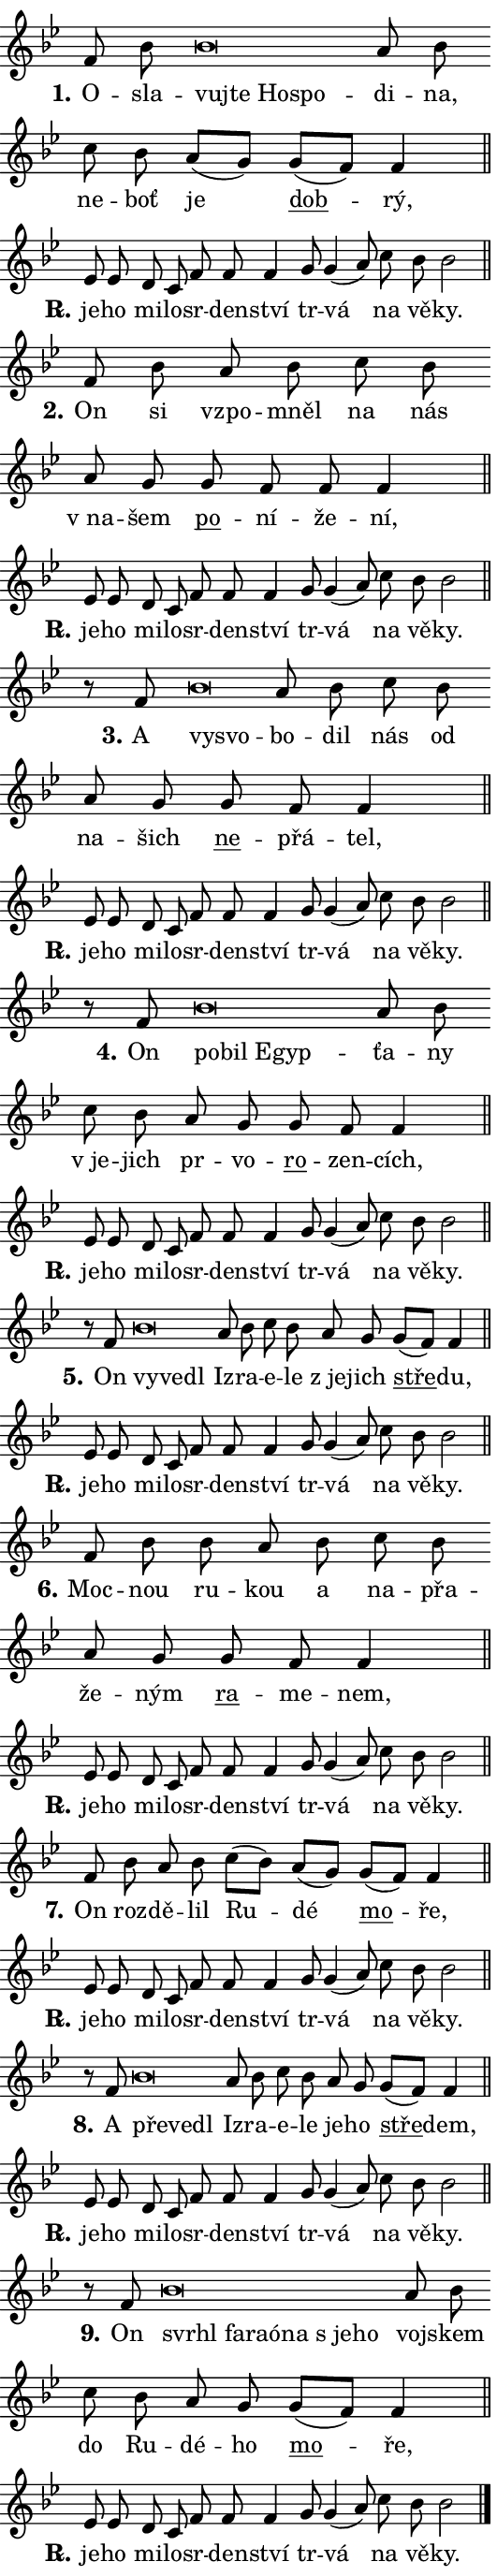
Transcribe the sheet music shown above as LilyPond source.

\version "2.24.0"
\header { tagline = "" }
\paper {
  indent = 0\cm
  top-margin = 0\cm
  right-margin = 0.13\cm % to fit lyric hyphens
  bottom-margin = 0\cm
  left-margin = 0\cm
  paper-width = 9\cm
  page-breaking = #ly:one-page-breaking
  system-system-spacing.basic-distance = #11
  score-system-spacing.basic-distance = #11
  ragged-last = ##f
}


%% Author: Thomas Morley
%% https://lists.gnu.org/archive/html/lilypond-user/2020-05/msg00002.html
#(define (line-position grob)
"Returns position of @var[grob} in current system:
   @code{'start}, if at first time-step
   @code{'end}, if at last time-step
   @code{'middle} otherwise
"
  (let* ((col (ly:item-get-column grob))
         (ln (ly:grob-object col 'left-neighbor))
         (rn (ly:grob-object col 'right-neighbor))
         (col-to-check-left (if (ly:grob? ln) ln col))
         (col-to-check-right (if (ly:grob? rn) rn col))
         (break-dir-left
           (and
             (ly:grob-property col-to-check-left 'non-musical #f)
             (ly:item-break-dir col-to-check-left)))
         (break-dir-right
           (and
             (ly:grob-property col-to-check-right 'non-musical #f)
             (ly:item-break-dir col-to-check-right))))
        (cond ((eqv? 1 break-dir-left) 'start)
              ((eqv? -1 break-dir-right) 'end)
              (else 'middle))))

#(define (tranparent-at-line-position vctor)
  (lambda (grob)
  "Relying on @code{line-position} select the relevant enry from @var{vctor}.
Used to determine transparency,"
    (case (line-position grob)
      ((end) (not (vector-ref vctor 0)))
      ((middle) (not (vector-ref vctor 1)))
      ((start) (not (vector-ref vctor 2))))))

noteHeadBreakVisibility =
#(define-music-function (break-visibility)(vector?)
"Makes @code{NoteHead}s transparent relying on @var{break-visibility}"
#{
  \override NoteHead.transparent =
    #(tranparent-at-line-position break-visibility)
#})

#(define delete-ledgers-for-transparent-note-heads
  (lambda (grob)
    "Reads whether a @code{NoteHead} is transparent.
If so this @code{NoteHead} is removed from @code{'note-heads} from
@var{grob}, which is supposed to be @code{LedgerLineSpanner}.
As a result ledgers are not printed for this @code{NoteHead}"
    (let* ((nhds-array (ly:grob-object grob 'note-heads))
           (nhds-list
             (if (ly:grob-array? nhds-array)
                 (ly:grob-array->list nhds-array)
                 '()))
           ;; Relies on the transparent-property being done before
           ;; Staff.LedgerLineSpanner.after-line-breaking is executed.
           ;; This is fragile ...
           (to-keep
             (remove
               (lambda (nhd)
                 (ly:grob-property nhd 'transparent #f))
               nhds-list)))
      ;; TODO find a better method to iterate over grob-arrays, similiar
      ;; to filter/remove etc for lists
      ;; For now rebuilt from scratch
      (set! (ly:grob-object grob 'note-heads)  '())
      (for-each
        (lambda (nhd)
          (ly:pointer-group-interface::add-grob grob 'note-heads nhd))
        to-keep))))

squashNotes = {
  \override NoteHead.X-extent = #'(-0.2 . 0.2)
  \override NoteHead.Y-extent = #'(-0.75 . 0)
  \override NoteHead.stencil =
    #(lambda (grob)
       (let ((pos (ly:grob-property grob 'staff-position)))
         (begin
           (if (< pos -7) (display "ERROR: Lower brevis then expected\n") (display ""))
           (if (<= pos -6) ly:text-interface::print ly:note-head::print))))
}
unSquashNotes = {
  \revert NoteHead.X-extent
  \revert NoteHead.Y-extent
  \revert NoteHead.stencil
}

hideNotes = \noteHeadBreakVisibility #begin-of-line-visible
unHideNotes = \noteHeadBreakVisibility #all-visible

% work-around for resetting accidentals
% https://lilypond.org/doc/v2.23/Documentation/notation/displaying-rhythms#unmetered-music
cadenzaMeasure = {
  \cadenzaOff
  \partial 1024 s1024
  \cadenzaOn
}

#(define-markup-command (accent layout props text) (markup?)
  "Underline accented syllable"
  (interpret-markup layout props
    #{\markup \override #'(offset . 4.3) \underline { #text }#}))

responsum = \markup \concat {
  "R" \hspace #-1.05 \path #0.1 #'((moveto 0 0.07) (lineto 0.9 0.8)) \hspace #0.05 "."
}

spaceSize = #0.6828661417322834 % exact space size for TeX Gyre Schola

\layout {
  \context {
    \Staff
    \remove "Time_signature_engraver"
    \override LedgerLineSpanner.after-line-breaking = #delete-ledgers-for-transparent-note-heads
  }
  \context {
    \Lyrics {
      \override LyricSpace.minimum-distance = \spaceSize
      \override LyricText.font-name = #"TeX Gyre Schola"
      \override LyricText.font-size = 1
      \override StanzaNumber.font-name = #"TeX Gyre Schola Bold"
      \override StanzaNumber.font-size = 1
    }
  }
  \context {
    \Score 
    \override NoteHead.text =
      #(lambda (grob) 
        (let ((pos (ly:grob-property grob 'staff-position)))
          #{\markup {
            \combine
              \halign #-0.55 \raise #(if (= pos -6) 0 0.5) \override #'(thickness . 2) \draw-line #'(3.2 . 0)
              \musicglyph "noteheads.sM1"
          }#}))
  }
}

% magnetic-lyrics.ily
%
%   written by
%     Jean Abou Samra <jean@abou-samra.fr>
%     Werner Lemberg <wl@gnu.org>
%
%   adapted by
%     Jiri Hon <jiri.hon@gmail.com>
%
% Version 2022-Apr-15

% https://www.mail-archive.com/lilypond-user@gnu.org/msg149350.html

#(define (Left_hyphen_pointer_engraver context)
   "Collect syllable-hyphen-syllable occurrences in lyrics and store
them in properties.  This engraver only looks to the left.  For
example, if the lyrics input is @code{foo -- bar}, it does the
following.

@itemize @bullet
@item
Set the @code{text} property of the @code{LyricHyphen} grob between
@q{foo} and @q{bar} to @code{foo}.

@item
Set the @code{left-hyphen} property of the @code{LyricText} grob with
text @q{foo} to the @code{LyricHyphen} grob between @q{foo} and
@q{bar}.
@end itemize

Use this auxiliary engraver in combination with the
@code{lyric-@/text::@/apply-@/magnetic-@/offset!} hook."
   (let ((hyphen #f)
         (text #f))
     (make-engraver
      (acknowledgers
       ((lyric-syllable-interface engraver grob source-engraver)
        (set! text grob)))
      (end-acknowledgers
       ((lyric-hyphen-interface engraver grob source-engraver)
        ;(when (not (grob::has-interface grob 'lyric-space-interface))
          (set! hyphen grob)));)
      ((stop-translation-timestep engraver)
       (when (and text hyphen)
         (ly:grob-set-object! text 'left-hyphen hyphen))
       (set! text #f)
       (set! hyphen #f)))))

#(define (lyric-text::apply-magnetic-offset! grob)
   "If the space between two syllables is less than the value in
property @code{LyricText@/.details@/.squash-threshold}, move the right
syllable to the left so that it gets concatenated with the left
syllable.

Use this function as a hook for
@code{LyricText@/.after-@/line-@/breaking} if the
@code{Left_@/hyphen_@/pointer_@/engraver} is active."
   (let ((hyphen (ly:grob-object grob 'left-hyphen #f)))
     (when hyphen
       (let ((left-text (ly:spanner-bound hyphen LEFT)))
         (when (grob::has-interface left-text 'lyric-syllable-interface)
           (let* ((common (ly:grob-common-refpoint grob left-text X))
                  (this-x-ext (ly:grob-extent grob common X))
                  (left-x-ext
                   (begin
                     ;; Trigger magnetism for left-text.
                     (ly:grob-property left-text 'after-line-breaking)
                     (ly:grob-extent left-text common X)))
                  ;; `delta` is the gap width between two syllables.
                  (delta (- (interval-start this-x-ext)
                            (interval-end left-x-ext)))
                  (details (ly:grob-property grob 'details))
                  (threshold (assoc-get 'squash-threshold details 0.2)))
             (when (< delta threshold)
               (let* (;; We have to manipulate the input text so that
                      ;; ligatures crossing syllable boundaries are not
                      ;; disabled.  For languages based on the Latin
                      ;; script this is essentially a beautification.
                      ;; However, for non-Western scripts it can be a
                      ;; necessity.
                      (lt (ly:grob-property left-text 'text))
                      (rt (ly:grob-property grob 'text))
                      (is-space (grob::has-interface hyphen 'lyric-space-interface))
                      (space (if is-space " " ""))
                      (extra-delta (if is-space spaceSize 0))
                      ;; Append new syllable.
                      (ltrt-space (if (and (string? lt) (string? rt))
                                (string-append lt space rt)
                                (make-concat-markup (list lt space rt))))
                      ;; Right-align `ltrt` to the right side.
                      (ltrt-space-markup (grob-interpret-markup
                               grob
                               (make-translate-markup
                                (cons (interval-length this-x-ext) 0)
                                (make-right-align-markup ltrt-space)))))
                 (begin
                   ;; Don't print `left-text`.
                   (ly:grob-set-property! left-text 'stencil #f)
                   ;; Set text and stencil (which holds all collected
                   ;; syllables so far) and shift it to the left.
                   (ly:grob-set-property! grob 'text ltrt-space)
                   (ly:grob-set-property! grob 'stencil ltrt-space-markup)
                   (ly:grob-translate-axis! grob (- (- delta extra-delta)) X))))))))))


#(define (lyric-hyphen::displace-bounds-first grob)
   ;; Make very sure this callback isn't triggered too early.
   (let ((left (ly:spanner-bound grob LEFT))
         (right (ly:spanner-bound grob RIGHT)))
     (ly:grob-property left 'after-line-breaking)
     (ly:grob-property right 'after-line-breaking)
     (ly:lyric-hyphen::print grob)))

squashThreshold = #0.4

\layout {
  \context {
    \Lyrics
    \consists #Left_hyphen_pointer_engraver
    \override LyricText.after-line-breaking =
      #lyric-text::apply-magnetic-offset!
    \override LyricHyphen.stencil = #lyric-hyphen::displace-bounds-first
    \override LyricText.details.squash-threshold = \squashThreshold
    \override LyricHyphen.minimum-distance = 0
    \override LyricHyphen.minimum-length = \squashThreshold
  }
}

squashText = \override LyricText.details.squash-threshold = 9999
unSquashText = \override LyricText.details.squash-threshold = \squashThreshold

leftText = \override LyricText.self-alignment-X = #LEFT
unLeftText = \revert LyricText.self-alignment-X

starOffset = #(lambda (grob) 
                (let ((x_offset (ly:self-alignment-interface::aligned-on-x-parent grob)))
                  (if (= x_offset 0) 0 (+ x_offset 1.2))))

star = #(define-music-function (syllable)(string?)
"Append star separator at the end of a syllable"
#{
  \once \override LyricText.X-offset = #starOffset
  \lyricmode { \markup {
    #syllable
    \override #'((font-name . "TeX Gyre Schola Bold")) \hspace #0.2 \lower #0.65 \larger "*"
  } }
#})

starAccent = #(define-music-function (syllable)(string?)
"Append star separator at the end of a syllable and make accent"
#{
  \once \override LyricText.X-offset = #starOffset
  \lyricmode { \markup {
    \accent #syllable
    \override #'((font-name . "TeX Gyre Schola Bold")) \hspace #0.2 \lower #0.65 \larger "*"
  } }
#})

breath = #(define-music-function (syllable)(string?)
"Append breathing indicator at the end of a syllable"
#{
  \lyricmode { \markup { #syllable "+" } }
#})

optionalBreath = #(define-music-function (syllable)(string?)
"Append optional breathing indicator at the end of a syllable"
#{
  \lyricmode { \markup { #syllable "(+)" } }
#})


\score {
    <<
        \new Voice = "melody" { \cadenzaOn \key bes \major \relative { f'8 bes \bar "" \squashNotes bes\breve*1/16 \hideNotes \breve*1/16 \bar "" \breve*1/16 \breve*1/16 \bar "" \unHideNotes \unSquashNotes a8 bes \bar "" c bes \bar "" a[( g)] \bar "" g[( f)] f4 \cadenzaMeasure \bar "||" \break } }
        \new Lyrics \lyricsto "melody" { \lyricmode { \set stanza = "1."
O -- sla -- \leftText vuj -- \squashText te Ho -- spo -- \unLeftText \unSquashText di -- na, ne -- boť je \markup \accent dob -- rý, } }
    >>
    \layout {}
}

\score {
    <<
        \new Voice = "melody" { \cadenzaOn \key bes \major \relative { es'8 es d c \bar "" f f f4 \bar "" g8 g4( a8)] \bar "" c bes bes2 \cadenzaMeasure \bar "||" \break } }
        \new Lyrics \lyricsto "melody" { \lyricmode { \set stanza = \responsum
je -- ho mi -- lo -- sr -- den -- ství tr -- vá na vě -- ky. } }
    >>
    \layout {}
}

\score {
    <<
        \new Voice = "melody" { \cadenzaOn \key bes \major \relative { f'8 bes8 a8 bes \bar "" c bes \bar "" a g \bar "" g f f f4 \cadenzaMeasure \bar "||" \break } }
        \new Lyrics \lyricsto "melody" { \lyricmode { \set stanza = "2."
On si vzpo -- mněl na nás "v na" -- šem \markup \accent po -- ní -- že -- ní, } }
    >>
    \layout {}
}

\score {
    <<
        \new Voice = "melody" { \cadenzaOn \key bes \major \relative { es'8 es d c \bar "" f f f4 \bar "" g8 g4( a8)] \bar "" c bes bes2 \cadenzaMeasure \bar "||" \break } }
        \new Lyrics \lyricsto "melody" { \lyricmode { \set stanza = \responsum
je -- ho mi -- lo -- sr -- den -- ství tr -- vá na vě -- ky. } }
    >>
    \layout {}
}

\score {
    <<
        \new Voice = "melody" { \cadenzaOn \key bes \major \relative { r8 f' \squashNotes bes\breve*1/16 \hideNotes \breve*1/16 \bar "" \unHideNotes \unSquashNotes a8 bes \bar "" c bes \bar "" a g \bar "" g f f4 \cadenzaMeasure \bar "||" \break } }
        \new Lyrics \lyricsto "melody" { \lyricmode { \set stanza = "3."
A \leftText vy -- \squashText svo -- \unLeftText \unSquashText bo -- dil nás od na -- šich \markup \accent ne -- přá -- tel, } }
    >>
    \layout {}
}

\score {
    <<
        \new Voice = "melody" { \cadenzaOn \key bes \major \relative { es'8 es d c \bar "" f f f4 \bar "" g8 g4( a8)] \bar "" c bes bes2 \cadenzaMeasure \bar "||" \break } }
        \new Lyrics \lyricsto "melody" { \lyricmode { \set stanza = \responsum
je -- ho mi -- lo -- sr -- den -- ství tr -- vá na vě -- ky. } }
    >>
    \layout {}
}

\score {
    <<
        \new Voice = "melody" { \cadenzaOn \key bes \major \relative { r8 f' \squashNotes bes\breve*1/16 \hideNotes \breve*1/16 \bar "" \breve*1/16 \breve*1/16 \bar "" \unHideNotes \unSquashNotes a8 bes \bar "" c bes \bar "" a g \bar "" g f f4 \cadenzaMeasure \bar "||" \break } }
        \new Lyrics \lyricsto "melody" { \lyricmode { \set stanza = "4."
On \leftText po -- \squashText bil E -- gyp -- \unLeftText \unSquashText ťa -- ny "v je" -- jich pr -- vo -- \markup \accent ro -- zen -- cích, } }
    >>
    \layout {}
}

\score {
    <<
        \new Voice = "melody" { \cadenzaOn \key bes \major \relative { es'8 es d c \bar "" f f f4 \bar "" g8 g4( a8)] \bar "" c bes bes2 \cadenzaMeasure \bar "||" \break } }
        \new Lyrics \lyricsto "melody" { \lyricmode { \set stanza = \responsum
je -- ho mi -- lo -- sr -- den -- ství tr -- vá na vě -- ky. } }
    >>
    \layout {}
}

\score {
    <<
        \new Voice = "melody" { \cadenzaOn \key bes \major \relative { r8 f' \squashNotes bes\breve*1/16 \hideNotes \breve*1/16 \breve*1/16 \bar "" \unHideNotes \unSquashNotes a8 bes \bar "" c bes \bar "" a g \bar "" g[( f)] f4 \cadenzaMeasure \bar "||" \break } }
        \new Lyrics \lyricsto "melody" { \lyricmode { \set stanza = "5."
On \leftText vy -- \squashText ve -- dl \unLeftText \unSquashText Iz -- ra -- e -- le "z je" -- jich \markup \accent stře -- du, } }
    >>
    \layout {}
}

\score {
    <<
        \new Voice = "melody" { \cadenzaOn \key bes \major \relative { es'8 es d c \bar "" f f f4 \bar "" g8 g4( a8)] \bar "" c bes bes2 \cadenzaMeasure \bar "||" \break } }
        \new Lyrics \lyricsto "melody" { \lyricmode { \set stanza = \responsum
je -- ho mi -- lo -- sr -- den -- ství tr -- vá na vě -- ky. } }
    >>
    \layout {}
}

\score {
    <<
        \new Voice = "melody" { \cadenzaOn \key bes \major \relative { f'8 bes \bar "" bes a8 bes \bar "" c bes \bar "" a g \bar "" g f f4 \cadenzaMeasure \bar "||" \break } }
        \new Lyrics \lyricsto "melody" { \lyricmode { \set stanza = "6."
Moc -- nou ru -- kou a na -- přa -- že -- ným \markup \accent ra -- me -- nem, } }
    >>
    \layout {}
}

\score {
    <<
        \new Voice = "melody" { \cadenzaOn \key bes \major \relative { es'8 es d c \bar "" f f f4 \bar "" g8 g4( a8)] \bar "" c bes bes2 \cadenzaMeasure \bar "||" \break } }
        \new Lyrics \lyricsto "melody" { \lyricmode { \set stanza = \responsum
je -- ho mi -- lo -- sr -- den -- ství tr -- vá na vě -- ky. } }
    >>
    \layout {}
}

\score {
    <<
        \new Voice = "melody" { \cadenzaOn \key bes \major \relative { f'8 bes a8 bes \bar "" c[( bes)] \bar "" a[( g)] \bar "" g[( f)] f4 \cadenzaMeasure \bar "||" \break } }
        \new Lyrics \lyricsto "melody" { \lyricmode { \set stanza = "7."
On roz -- dě -- lil Ru -- dé \markup \accent mo -- ře, } }
    >>
    \layout {}
}

\score {
    <<
        \new Voice = "melody" { \cadenzaOn \key bes \major \relative { es'8 es d c \bar "" f f f4 \bar "" g8 g4( a8)] \bar "" c bes bes2 \cadenzaMeasure \bar "||" \break } }
        \new Lyrics \lyricsto "melody" { \lyricmode { \set stanza = \responsum
je -- ho mi -- lo -- sr -- den -- ství tr -- vá na vě -- ky. } }
    >>
    \layout {}
}

\score {
    <<
        \new Voice = "melody" { \cadenzaOn \key bes \major \relative { r8 f'8 \squashNotes bes\breve*1/16 \hideNotes \breve*1/16 \breve*1/16 \bar "" \unHideNotes \unSquashNotes a8 bes \bar "" c bes \bar "" a g \bar "" g[( f)] f4 \cadenzaMeasure \bar "||" \break } }
        \new Lyrics \lyricsto "melody" { \lyricmode { \set stanza = "8."
A \leftText pře -- \squashText ve -- dl \unLeftText \unSquashText Iz -- ra -- e -- le je -- ho \markup \accent stře -- dem, } }
    >>
    \layout {}
}

\score {
    <<
        \new Voice = "melody" { \cadenzaOn \key bes \major \relative { es'8 es d c \bar "" f f f4 \bar "" g8 g4( a8)] \bar "" c bes bes2 \cadenzaMeasure \bar "||" \break } }
        \new Lyrics \lyricsto "melody" { \lyricmode { \set stanza = \responsum
je -- ho mi -- lo -- sr -- den -- ství tr -- vá na vě -- ky. } }
    >>
    \layout {}
}

\score {
    <<
        \new Voice = "melody" { \cadenzaOn \key bes \major \relative { r8 f' \squashNotes bes\breve*1/16 \hideNotes \breve*1/16 \bar "" \breve*1/16 \bar "" \breve*1/16 \bar "" \breve*1/16 \bar "" \breve*1/16 \breve*1/16 \bar "" \unHideNotes \unSquashNotes a8 bes \bar "" c bes \bar "" a g \bar "" g[( f)] f4 \cadenzaMeasure \bar "||" \break } }
        \new Lyrics \lyricsto "melody" { \lyricmode { \set stanza = "9."
On \leftText svr -- \squashText hl fa -- raó -- na "s je" -- ho \unLeftText \unSquashText voj -- skem do Ru -- dé -- ho \markup \accent mo -- ře, } }
    >>
    \layout {}
}

\score {
    <<
        \new Voice = "melody" { \cadenzaOn \key bes \major \relative { es'8 es d c \bar "" f f f4 \bar "" g8 g4( a8)] \bar "" c bes bes2 \cadenzaMeasure \bar "||" \break } \bar "|." }
        \new Lyrics \lyricsto "melody" { \lyricmode { \set stanza = \responsum
je -- ho mi -- lo -- sr -- den -- ství tr -- vá na vě -- ky. } }
    >>
    \layout {}
}
